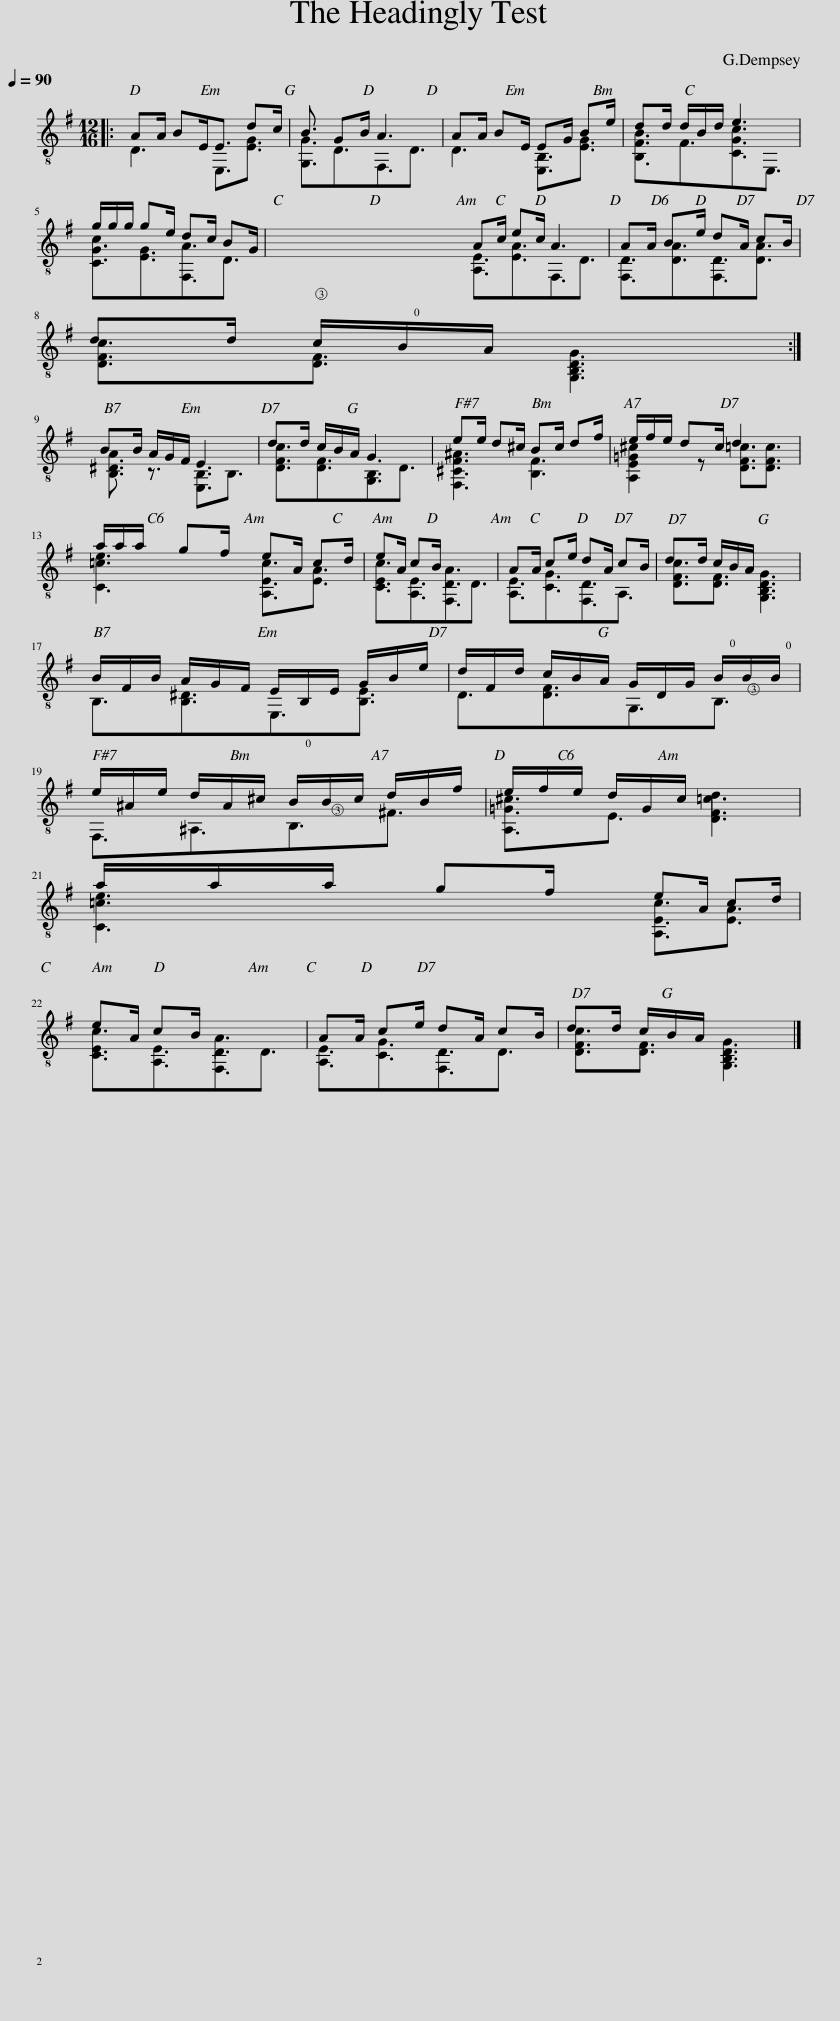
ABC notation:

X:1
%%score ( 1 2 )
L:1/8
Q:1/4=90
M:12/16
I:linebreak $
K:G
V:1 treble-8
V:2 treble-8
V:1
|: AA/ BE<E dc/ | B3/2 GB/ A3 | AA/ BE/ EG/ Be/ | dd/ d/B/d/ e3 |$ g/g/g/ ge/ dc/ BG/ | %5
 Ac/ ec/ A3 | AA/ Be/ dA/ cB/ |$ dd/ c/!0!B/A/ G3 :|$ BB/ A/G/F/ E3 | dd/ c/B/A/ G3 | %10
 ee/ d^c/ Bc/ df/ | e/f/e/ d^c/ d3 |$ a/a/a/ gf/ eA/ cd/ | eA/ cB/ A3 | AA/ ce/ dA/ cB/ | %15
 dd/ c/B/A/ G3 |$ B/F/B/ A/G/F/ E/B,/E/ G/B/e/ | d/F/d/ c/B/A/ G/D/G/ !0!B/B/!0!B/ |$ e/^A/e/ d/A/^c/ !0!B/B/c/ d/B/f/ | e/f/e/ d/G/^c/ d3 |$ %20
 a/a/a/ gf/ eA/ cd/ |$ eA/ cB/ A3 | AA/ ce/ dA/ cB/ | dd/ c/B/A/ G3 |] %24
V:2
|: D3 E,3/2[EG]3/2 | [G,G]3/2D3/2F,3/2D3/2 | D3 [E,B,]3/2[EG]3/2 | [B,FB]3/2F3/2[CGc]3/2E,3/2 |$ [CGc]3/2[EG]3/2[F,A]3/2D3/2 | %5
 [A,E]3/2[EA]3/2F,3/2D3/2 | [F,D]3/2[DA]3/2[F,D]3/2[DA]3/2 |$ [DFc]3/2[DF]3/2 [G,B,D]3 :|$ [B,^DA]3/2 z3/2 [E,B,]3/2B,3/2 | [DFc]3/2[DF]3/2[G,B,]3/2D3/2 | %10
 [F,^CF^A]3 [B,F]3 | [A,E=G^c]2 z [DF=c]3/2[DFc]3/2 |$ [C=ce]3 [A,Ec]3/2[EA]3/2 | [CEc]3/2[A,E]3/2[F,D]3/2D3/2 | [A,E]3/2[CG]3/2[F,D]3/2A,3/2 | %15
 [DFc]3/2[DF]3/2 [G,B,D]3 |$ B,3/2[B,^D]3/2E,3/2[B,E]3/2 | D3/2[DF]3/2G,3/2B,3/2 |$ F,3/2^A,3/2B,3/2^F3/2 | [A,=G^c]3/2E3/2 [DF=c]3 |$ %20
 [C=ce]3 [A,Ec]3/2[EA]3/2 |$ [CEc]3/2[A,E]3/2[F,D]3/2D3/2 | [A,E]3/2[CG]3/2[F,D]3/2D3/2 | [DFc]3/2[DF]3/2 [G,B,D]3 |] %24
